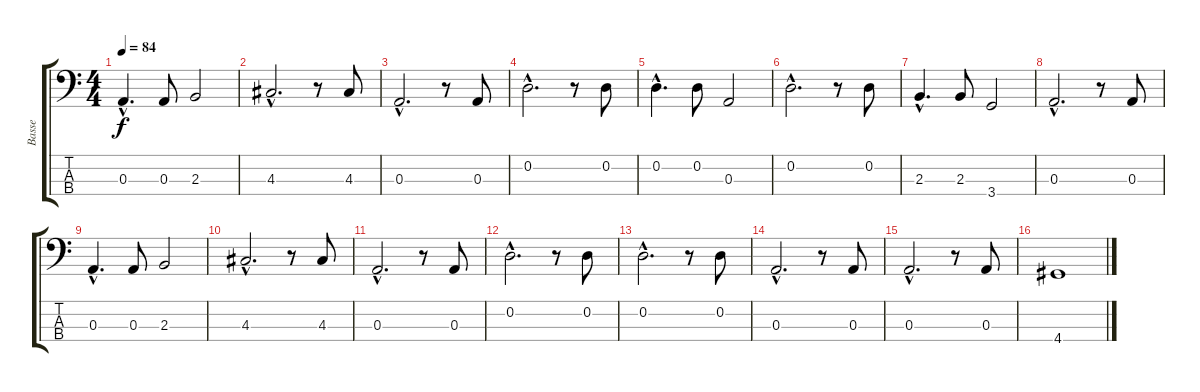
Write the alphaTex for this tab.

\track ("Basse" "Basse") {instrument electricbassfinger}
\staff {score tabs}
\tuning (G2 D2 A1 E1) {hide}
\ts (4 4)
\tempo 84
\clef f4
\ks c
0.3{hac}.4{d dy f} 0.3.8 2.3.2 |
4.3{hac}.2{d} r.8 4.3.8 |
0.3{hac}.2{d} r.8 0.3.8 |
0.2{hac}.2{d} r.8 0.2.8 |
0.2{hac}.4{d} 0.2.8 0.3.2 |
0.2{hac}.2{d} r.8 0.2.8 |
2.3{hac}.4{d} 2.3.8 3.4.2 |
0.3{hac}.2{d} r.8 0.3.8 |
0.3{hac}.4{d} 0.3.8 2.3.2 |
4.3{hac}.2{d} r.8 4.3.8 |
0.3{hac}.2{d} r.8 0.3.8 |
0.2{hac}.2{d} r.8 0.2.8 |
0.2{hac}.2{d} r.8 0.2.8 |
0.3{hac}.2{d} r.8 0.3.8 |
0.3{hac}.2{d} r.8 0.3.8 |
4.4.1
